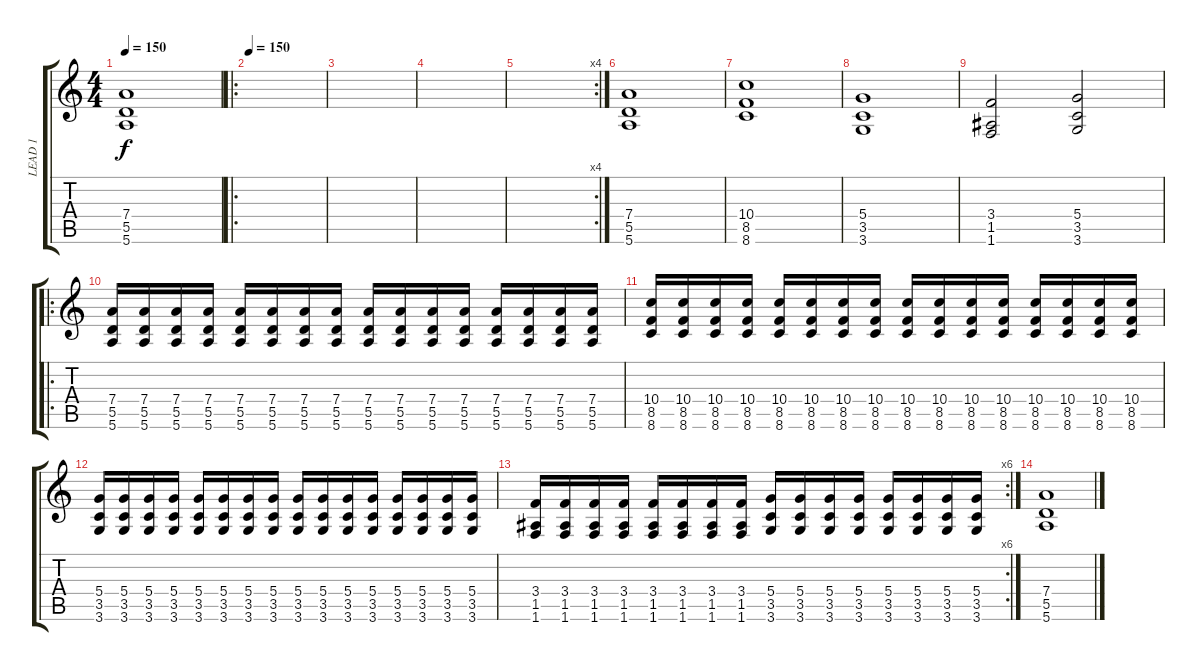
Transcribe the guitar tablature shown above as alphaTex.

\track ("LEAD 1" "LEAD 1") {instrument distortionguitar}
\staff {score tabs}
\tuning (E4 B3 G3 D3 A2 E2) {hide}
\ts (4 4)
\tempo 150
\clef g2
\ks c
(7.4{t} 5.5{t} 5.6{t}).1{dy f} |
\ro
\tempo 150
|
|
|
\rc 4
|
(7.4 5.5 5.6).1 |
(10.4 8.5 8.6).1 |
(5.4 3.5 3.6).1 |
(3.4 1.5 1.6).2 (5.4 3.5 3.6).2 |
\ro
(7.4 5.5 5.6).16{balance 16} (7.4 5.5 5.6).16 (7.4 5.5 5.6).16 (7.4 5.5 5.6).16 (7.4 5.5 5.6).16 (7.4 5.5 5.6).16 (7.4 5.5 5.6).16 (7.4 5.5 5.6).16 (7.4 5.5 5.6).16 (7.4 5.5 5.6).16 (7.4 5.5 5.6).16 (7.4 5.5 5.6).16 (7.4 5.5 5.6).16 (7.4 5.5 5.6).16 (7.4 5.5 5.6).16 (7.4 5.5 5.6).16 |
(10.4 8.5 8.6).16 (10.4 8.5 8.6).16 (10.4 8.5 8.6).16 (10.4 8.5 8.6).16 (10.4 8.5 8.6).16 (10.4 8.5 8.6).16 (10.4 8.5 8.6).16 (10.4 8.5 8.6).16 (10.4 8.5 8.6).16 (10.4 8.5 8.6).16 (10.4 8.5 8.6).16 (10.4 8.5 8.6).16 (10.4 8.5 8.6).16 (10.4 8.5 8.6).16 (10.4 8.5 8.6).16 (10.4 8.5 8.6).16 |
(5.4 3.5 3.6).16 (5.4 3.5 3.6).16 (5.4 3.5 3.6).16 (5.4 3.5 3.6).16 (5.4 3.5 3.6).16 (5.4 3.5 3.6).16 (5.4 3.5 3.6).16 (5.4 3.5 3.6).16 (5.4 3.5 3.6).16 (5.4 3.5 3.6).16 (5.4 3.5 3.6).16 (5.4 3.5 3.6).16 (5.4 3.5 3.6).16 (5.4 3.5 3.6).16 (5.4 3.5 3.6).16 (5.4 3.5 3.6).16 |
\rc 6
(3.4 1.5 1.6).16 (3.4 1.5 1.6).16 (3.4 1.5 1.6).16 (3.4 1.5 1.6).16 (3.4 1.5 1.6).16 (3.4 1.5 1.6).16 (3.4 1.5 1.6).16 (3.4 1.5 1.6).16 (5.4 3.5 3.6).16 (5.4 3.5 3.6).16 (5.4 3.5 3.6).16 (5.4 3.5 3.6).16 (5.4 3.5 3.6).16 (5.4 3.5 3.6).16 (5.4 3.5 3.6).16 (5.4 3.5 3.6).16 |
(7.4 5.5 5.6).1
